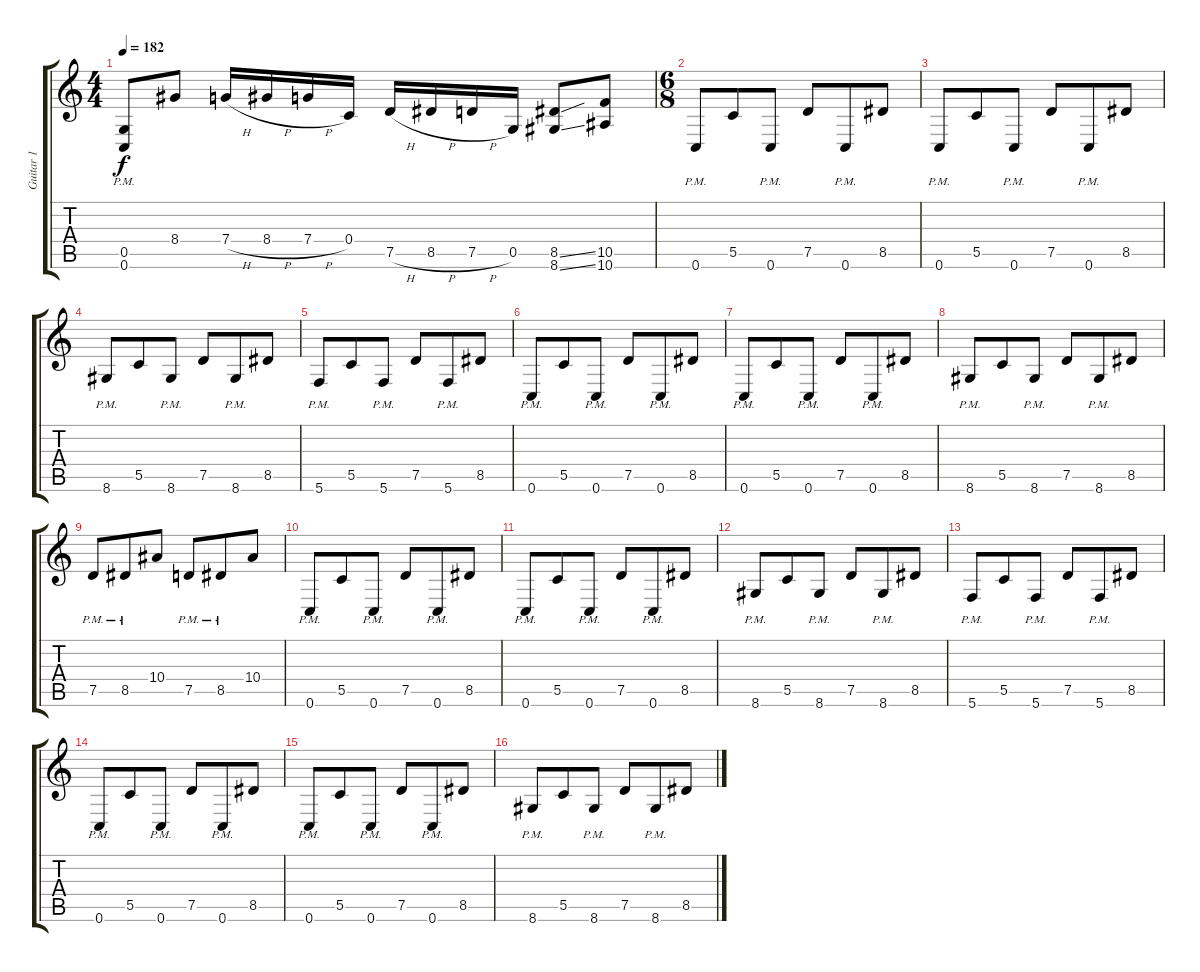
\track ("Guitar 1" "Guitar 1") {instrument overdrivenguitar}
\staff {score tabs}
\tuning (D4 A3 F3 C3 G2 C2) {hide}
\ts (4 4)
\tempo 182
\clef g2
\ks c
(0.5{pm} 0.6{pm}).8{dy f} 8.4.8 7.4{h}.16 8.4{h}.16 7.4{h}.16 0.4.16 7.5{h}.16 8.5{h}.16 7.5{h}.16 0.5.16 (8.5{ss} 8.6{ss}).8 (10.5 10.6).8 |
\ts (6 8)
0.6{pm}.8 5.5.8 0.6{pm}.8 7.5.8 0.6{pm}.8 8.5.8 |
0.6{pm}.8 5.5.8 0.6{pm}.8 7.5.8 0.6{pm}.8 8.5.8 |
8.6{pm}.8 5.5.8 8.6{pm}.8 7.5.8 8.6{pm}.8 8.5.8 |
5.6{pm}.8 5.5.8 5.6{pm}.8 7.5.8 5.6{pm}.8 8.5.8 |
0.6{pm}.8 5.5.8 0.6{pm}.8 7.5.8 0.6{pm}.8 8.5.8 |
0.6{pm}.8 5.5.8 0.6{pm}.8 7.5.8 0.6{pm}.8 8.5.8 |
8.6{pm}.8 5.5.8 8.6{pm}.8 7.5.8 8.6{pm}.8 8.5.8 |
7.5{pm}.8 8.5{pm}.8 10.4.8 7.5{pm}.8 8.5{pm}.8 10.4.8 |
0.6{pm}.8 5.5.8 0.6{pm}.8 7.5.8 0.6{pm}.8 8.5.8 |
0.6{pm}.8 5.5.8 0.6{pm}.8 7.5.8 0.6{pm}.8 8.5.8 |
8.6{pm}.8 5.5.8 8.6{pm}.8 7.5.8 8.6{pm}.8 8.5.8 |
5.6{pm}.8 5.5.8 5.6{pm}.8 7.5.8 5.6{pm}.8 8.5.8 |
0.6{pm}.8 5.5.8 0.6{pm}.8 7.5.8 0.6{pm}.8 8.5.8 |
0.6{pm}.8 5.5.8 0.6{pm}.8 7.5.8 0.6{pm}.8 8.5.8 |
8.6{pm}.8 5.5.8 8.6{pm}.8 7.5.8 8.6{pm}.8 8.5.8
